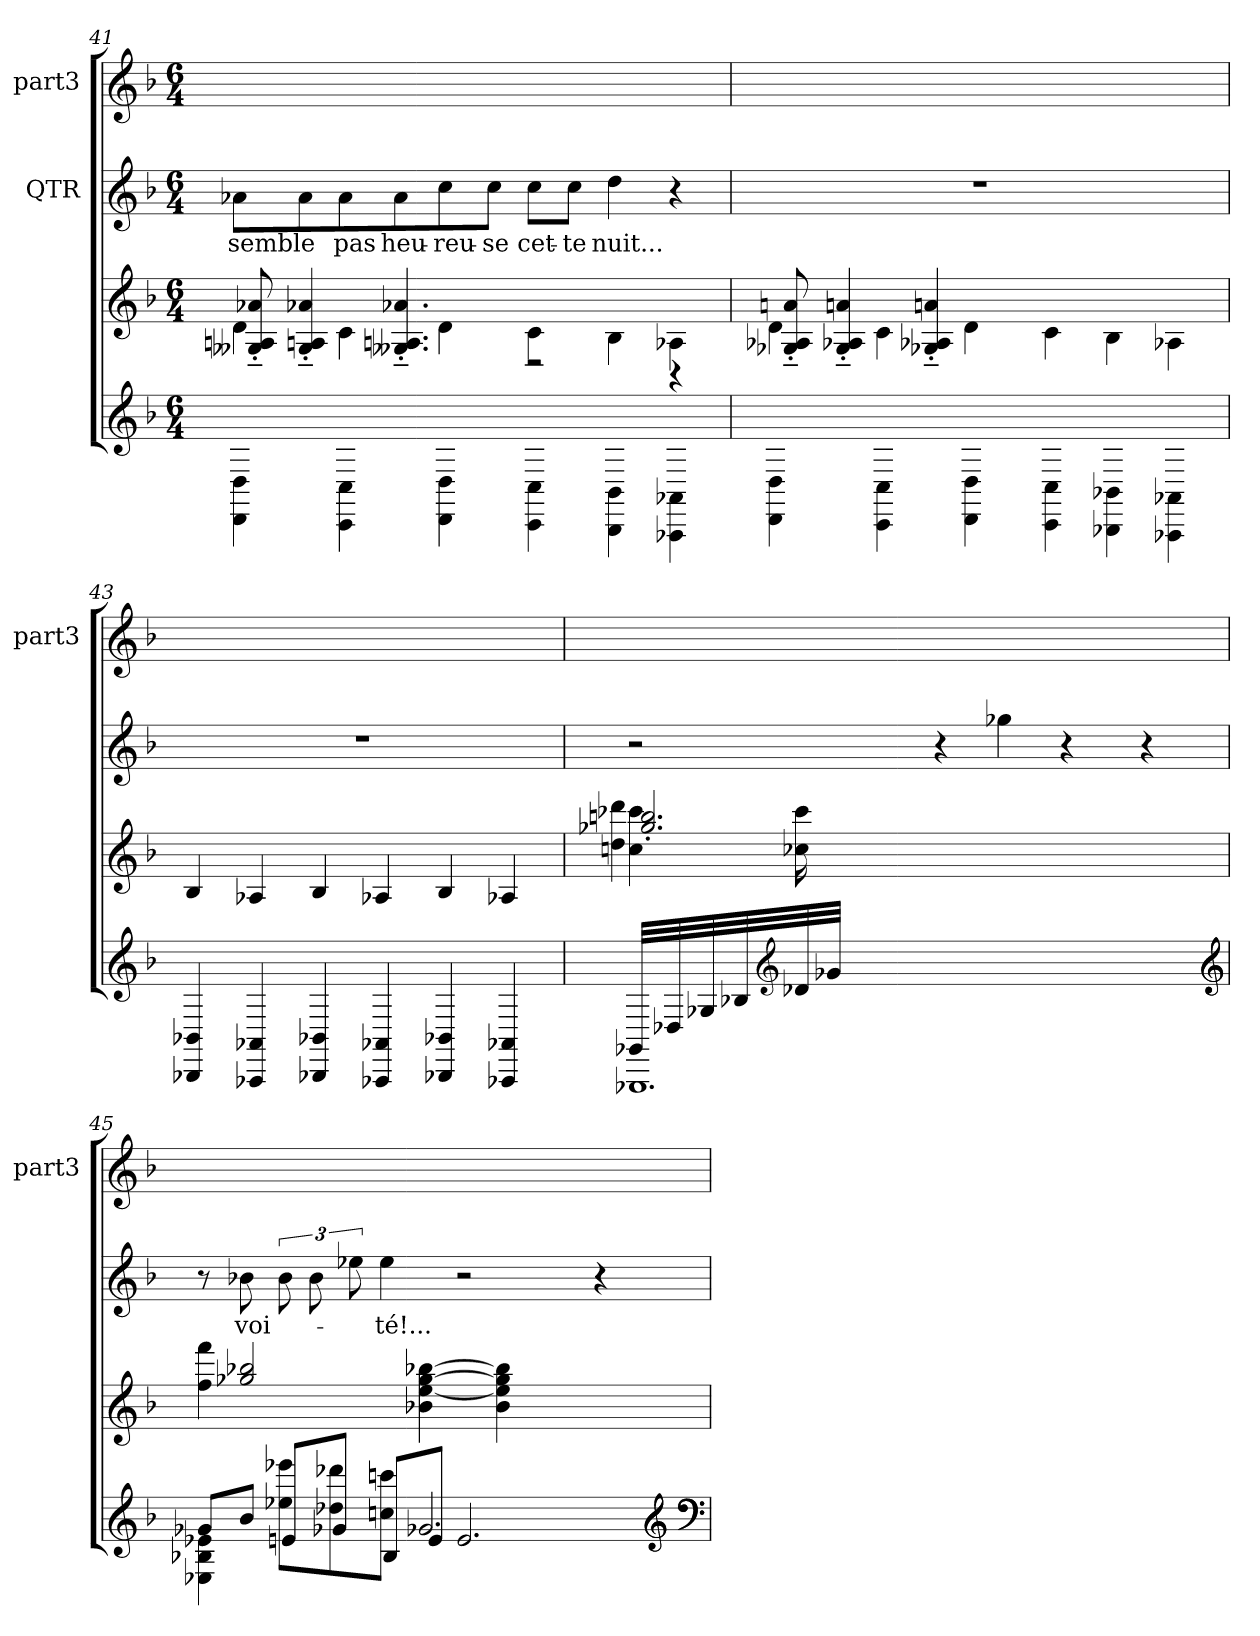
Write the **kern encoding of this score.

**kern	**kern	**kern	**text	**kern
*part3	*part3	*part2	*part2	*part1
*staff4	*staff3	*staff2	*staff2	*staff1
*	*	*I"QTR	*	*I"part3
*	*	*	*	*I'part3
*clefG2	*clefG2	*clefG2	*	*clefG2
*k[b-]	*k[b-]	*k[b-]	*	*k[b-]
*M6/4	*M6/4	*M6/4	*	*M6/4
=41	=41	=41	=41	=41
*	*^	*	*	*
4DDi\ 4Di\	4dj\	8a-XZ'>~>/ 8AnZ'>~>/ 8G--XZ'>~>/	8a-XZ\L	semble	1.ryy
.	.	4a-XZ'>~>/ 4AnZ'>~>/ 4G--Z'>~>/	8a-Z\	.	.
4CCi\ 4Ci\	4cj\	.	8a-Z\	pas	.
.	.	4.a-XZ'>~>/ 4.AnZ'>~>/ 4.G--XZ'>~>/	8a-Z\	heu-	.
4DDi\ 4Di\	4dj\	.	8ccZ\	reu-	.
.	.	.	8ccZ\J	se	.
4CCi\ 4Ci\	4cj\	2r	8ccZ\L	cet-	.
.	.	.	8ccZ\J	te	.
4BBB-i\ 4BB-i\	4B-j\	.	4ddZ\	nuit...	.
4AAA-Xi\ 4AA-Xi\	4A-Xj\	4r	4r	.	.
!!LO:PB:g=z
=42	=42	=42	=42	=42	=42
4DDi\ 4Di\	4dj\	8anZ'>~>/ 8A-XZ'>~>/ 8G-XZ'>~>/	1.r	.	1.ryy
.	.	4anZ'>~>/ 4A-XZ'>~>/ 4G-Z'>~>/	.	.	.
4CCi\ 4Ci\	4cj\	.	.	.	.
.	.	4anZ'>~>/ 4A-XZ'>~>/ 4G-XZ'>~>/	.	.	.
4DDi\ 4Di\	4dj\	.	.	.	.
.	.	2..ryy	.	.	.
4CCi\ 4Ci\	4cj\	.	.	.	.
4BBB-Xi\ 4BB-Xi\	4B-j\	.	.	.	.
4AAA-Xi\ 4AA-Xi\	4A-Xj\	.	.	.	.
*	*v	*v	*	*	*
=43	=43	=43	=43	=43
4BB-Xi/ 4BBB-Xi/	4B-Z/	1.r	.	1.ryy
4AA-Xi/ 4AAA-Xi/	4A-XZ/	.	.	.
4BB-Xi/ 4BBB-Xi/	4B-Z/	.	.	.
4AA-Xi/ 4AAA-Xi/	4A-XZ/	.	.	.
4BB-Xi/ 4BBB-Xi/	4B-Z/	.	.	.
4AA-Xi/ 4AAA-Xi/	4A-XZ/	.	.	.
=44	=44	=44	=44	=44
*^	*^	*	*	*
*	*	*	*^	*	*	*
32GG-Xi/LLL	1.GGG-Xj/	8ccnZ\ 8ccc-XZ\J	2.bbnV'</ 2.gg-XV'</	4ddN\ 4dddN\	2r	.	1.ryy
32D-Xi/	.	.	.	.	.	.	.
32G-Xi/	.	.	.	.	.	.	.
32B-Xi/	.	.	.	.	.	.	.
*clefG2	*	*	*	*	*	*	*
32d-Xi/	.	16cc-XZ\ 16ccc-Z\	.	.	.	.	.
32g-Xi/JJJ	.	.	.	.	.	.	.
1ryy	.	1ryy	.	.	.	.	.
.	.	.	.	1ryy	.	.	.
.	.	.	.	.	4r	.	.
.	.	.	2.ryy	.	4gg-XZ\	.	.
.	.	.	.	.	4r	.	.
4ryy	.	4ryy	.	.	.	.	.
.	.	.	.	4ryy	4r	.	.
16ryy	.	16ryy	.	.	.	.	.
*	*	*v	*v	*v	*	*	*
*clefG2	*	*	*	*	*
!!LO:LB:g=z
=45	=45	=45	=45	=45	=45
4E-Xj\ 4e-Xj\ 4B-Xj\	8g-Xi/J	8ffZ\ 8fffZ\J	8r	.	1.ryy
.	8b-i/J	2bb-XZ/ 2gg-XZ/	8b-XZ\	voi-	.
8ee-Xj\ 8eee-Xj\L	8ei/L	.	12b-Z\	.	.
.	.	.	12b-Z\	.	.
8dd-Xj\ 8ddd-Xj\	8g-Xi/J	.	.	.	.
.	.	.	12ee-XZ\	.	.
8ccnj\ 8cccnj\J	8B-i/L	.	4ee-Z\	té!...	.
2.g-Xj/	8ei/J	4b-XZ\ [4bb-XZ\ [4gg-Z\ [4eeZ\	.	.	.
.	2.ei/	.	2r	.	.
.	.	4b-Z\ 4eeZ]\ 4gg-Z]\ 4bb-Z]\	.	.	.
.	.	4.ryy	.	.	.
.	.	.	4r	.	.
8ryy	.	.	.	.	.
*clefG2	*	*	*	*	*
8ryy	8ryy	8ryy	8ryy	.	8ryy
*v	*v	*	*	*	*
*clefF4	*	*	*	*
=	=	=	=	=
*-	*-	*-	*-	*-
